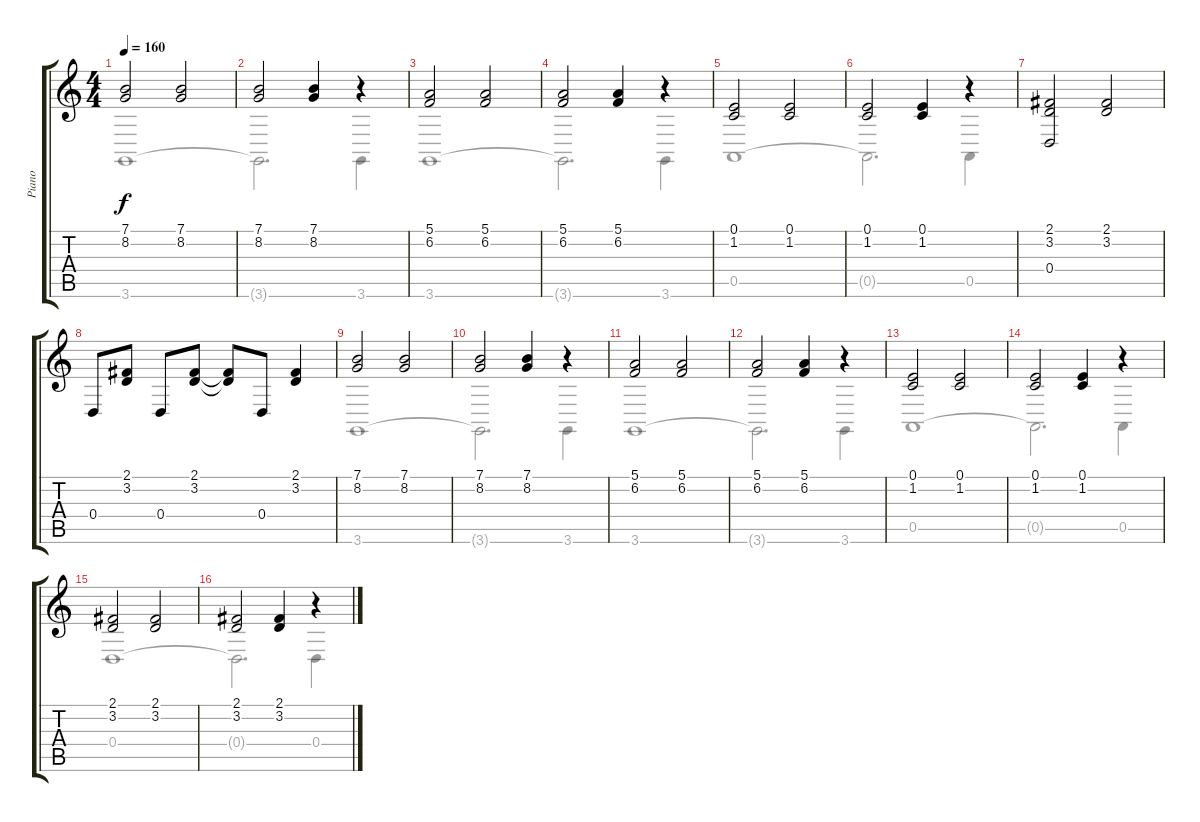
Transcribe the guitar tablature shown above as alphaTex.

\track ("Piano" "Piano") {instrument acousticgrandpiano}
\staff {score tabs}
\tuning (E4 B3 G3 D3 A2 E2) {hide}
\voice
\ts (4 4)
\tempo 160
\clef g2
\ks c
(7.1 8.2).2{dy f} (7.1 8.2).2 |
(7.1 8.2).2 (7.1 8.2).4 r.4 |
(5.1 6.2).2 (5.1 6.2).2 |
(5.1 6.2).2 (5.1 6.2).4 r.4 |
(0.1 1.2).2 (0.1 1.2).2 |
(0.1 1.2).2 (0.1 1.2).4 r.4 |
(2.1 3.2 0.4).2 (2.1 3.2).2 |
0.4.8 (2.1 3.2).8 0.4.8 (2.1 3.2).8 (2.1{t} 3.2{t}).8 0.4.8 (2.1 3.2).4 |
(7.1 8.2).2 (7.1 8.2).2 |
(7.1 8.2).2 (7.1 8.2).4 r.4 |
(5.1 6.2).2 (5.1 6.2).2 |
(5.1 6.2).2 (5.1 6.2).4 r.4 |
(0.1 1.2).2 (0.1 1.2).2 |
(0.1 1.2).2 (0.1 1.2).4 r.4 |
(2.1 3.2).2 (2.1 3.2).2 |
(2.1 3.2).2 (2.1 3.2).4 r.4
\voice
\clef g2
\ottava regular
\simile none
\ks c
3.6.1{dy f} |
3.6{t}.2{d} 3.6.4 |
3.6.1 |
3.6{t}.2{d} 3.6.4 |
0.5.1 |
0.5{t}.2{d} 0.5.4 |
|
|
3.6.1 |
3.6{t}.2{d} 3.6.4 |
3.6.1 |
3.6{t}.2{d} 3.6.4 |
0.5.1 |
0.5{t}.2{d} 0.5.4 |
0.4.1 |
0.4{t}.2{d} 0.4.4
